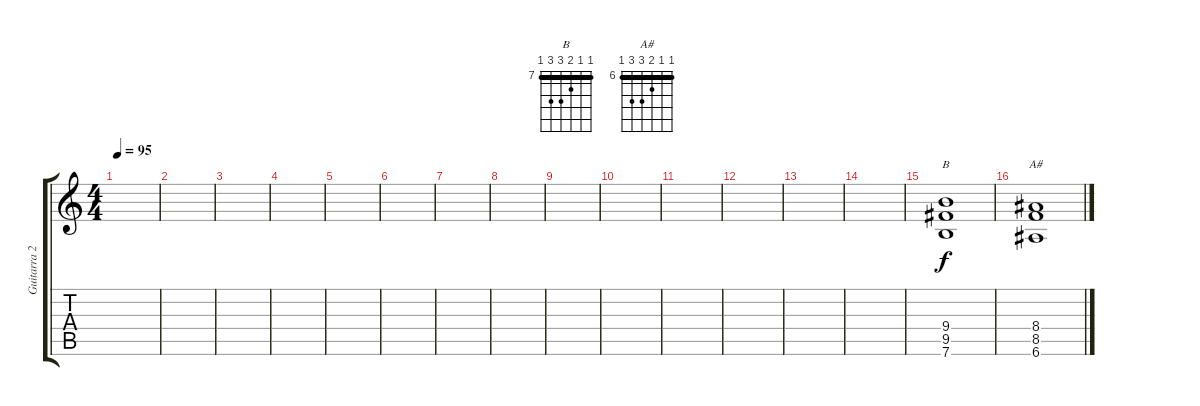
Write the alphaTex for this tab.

\track ("Guitarra 2" "Guitarra 2") {instrument overdrivenguitar}
\staff {score tabs}
\tuning (E4 B3 G3 D3 A2 E2) {hide}
\chord ("B" 7 7 8 9 9 7) {firstfret 7 barre 7}
\chord ("A#" 6 6 7 8 8 6) {firstfret 6 barre 6}
\ts (4 4)
\tempo 95
\clef g2
\ks c
|
|
|
|
|
|
|
|
|
|
|
|
|
|
(9.4 9.5 7.6).1{ch "B"} |
(8.4 8.5 6.6).1{ch "A#"}
